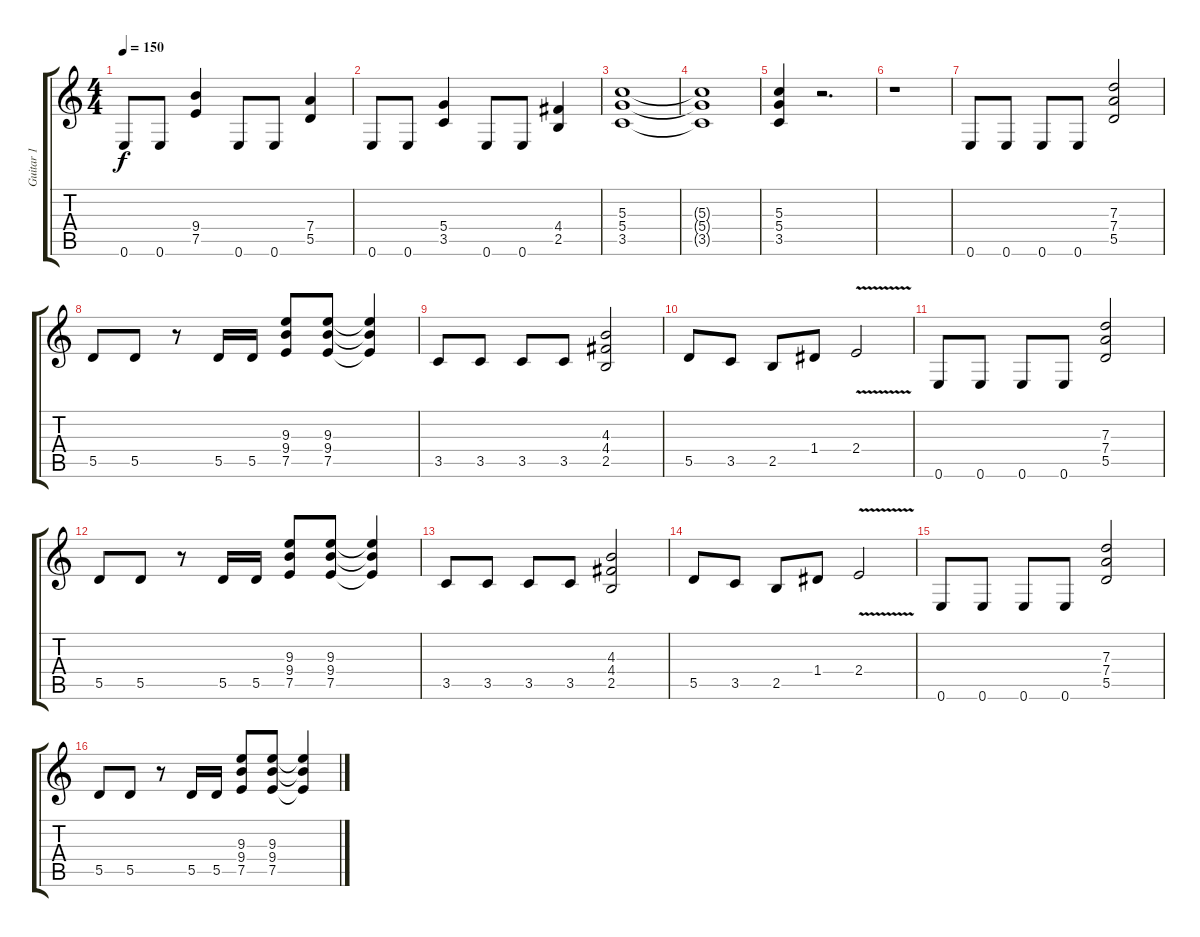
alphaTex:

\track ("Guitar 1" "Guitar 1") {instrument overdrivenguitar}
\staff {score tabs}
\tuning (E4 B3 G3 D3 A2 E2) {hide}
\ts (4 4)
\tempo 150
\clef g2
\ks c
0.6.8{dy f} 0.6.8 (9.4 7.5).4 0.6.8 0.6.8 (7.4 5.5).4 |
0.6.8 0.6.8 (5.4 3.5).4 0.6.8 0.6.8 (4.4 2.5).4 |
(5.3 5.4 3.5).1 |
(5.3{t} 5.4{t} 3.5{t}).1 |
(5.3 5.4 3.5).4 r.2{d} |
r.1 |
0.6.8 0.6.8 0.6.8 0.6.8 (7.3 7.4 5.5).2 |
5.5.8 5.5.8 r.8 5.5.16 5.5.16 (9.3 9.4 7.5).8 (9.3 9.4 7.5).8 (9.3{t} 9.4{t} 7.5{t}).4 |
3.5.8 3.5.8 3.5.8 3.5.8 (4.3 4.4 2.5).2 |
5.5.8 3.5.8 2.5.8 1.4.8 2.4{v}.2 |
0.6.8 0.6.8 0.6.8 0.6.8 (7.3 7.4 5.5).2 |
5.5.8 5.5.8 r.8 5.5.16 5.5.16 (9.3 9.4 7.5).8 (9.3 9.4 7.5).8 (9.3{t} 9.4{t} 7.5{t}).4 |
3.5.8 3.5.8 3.5.8 3.5.8 (4.3 4.4 2.5).2 |
5.5.8 3.5.8 2.5.8 1.4.8 2.4{v}.2 |
0.6.8 0.6.8 0.6.8 0.6.8 (7.3 7.4 5.5).2 |
5.5.8 5.5.8 r.8 5.5.16 5.5.16 (9.3 9.4 7.5).8 (9.3 9.4 7.5).8 (9.3{t} 9.4{t} 7.5{t}).4
